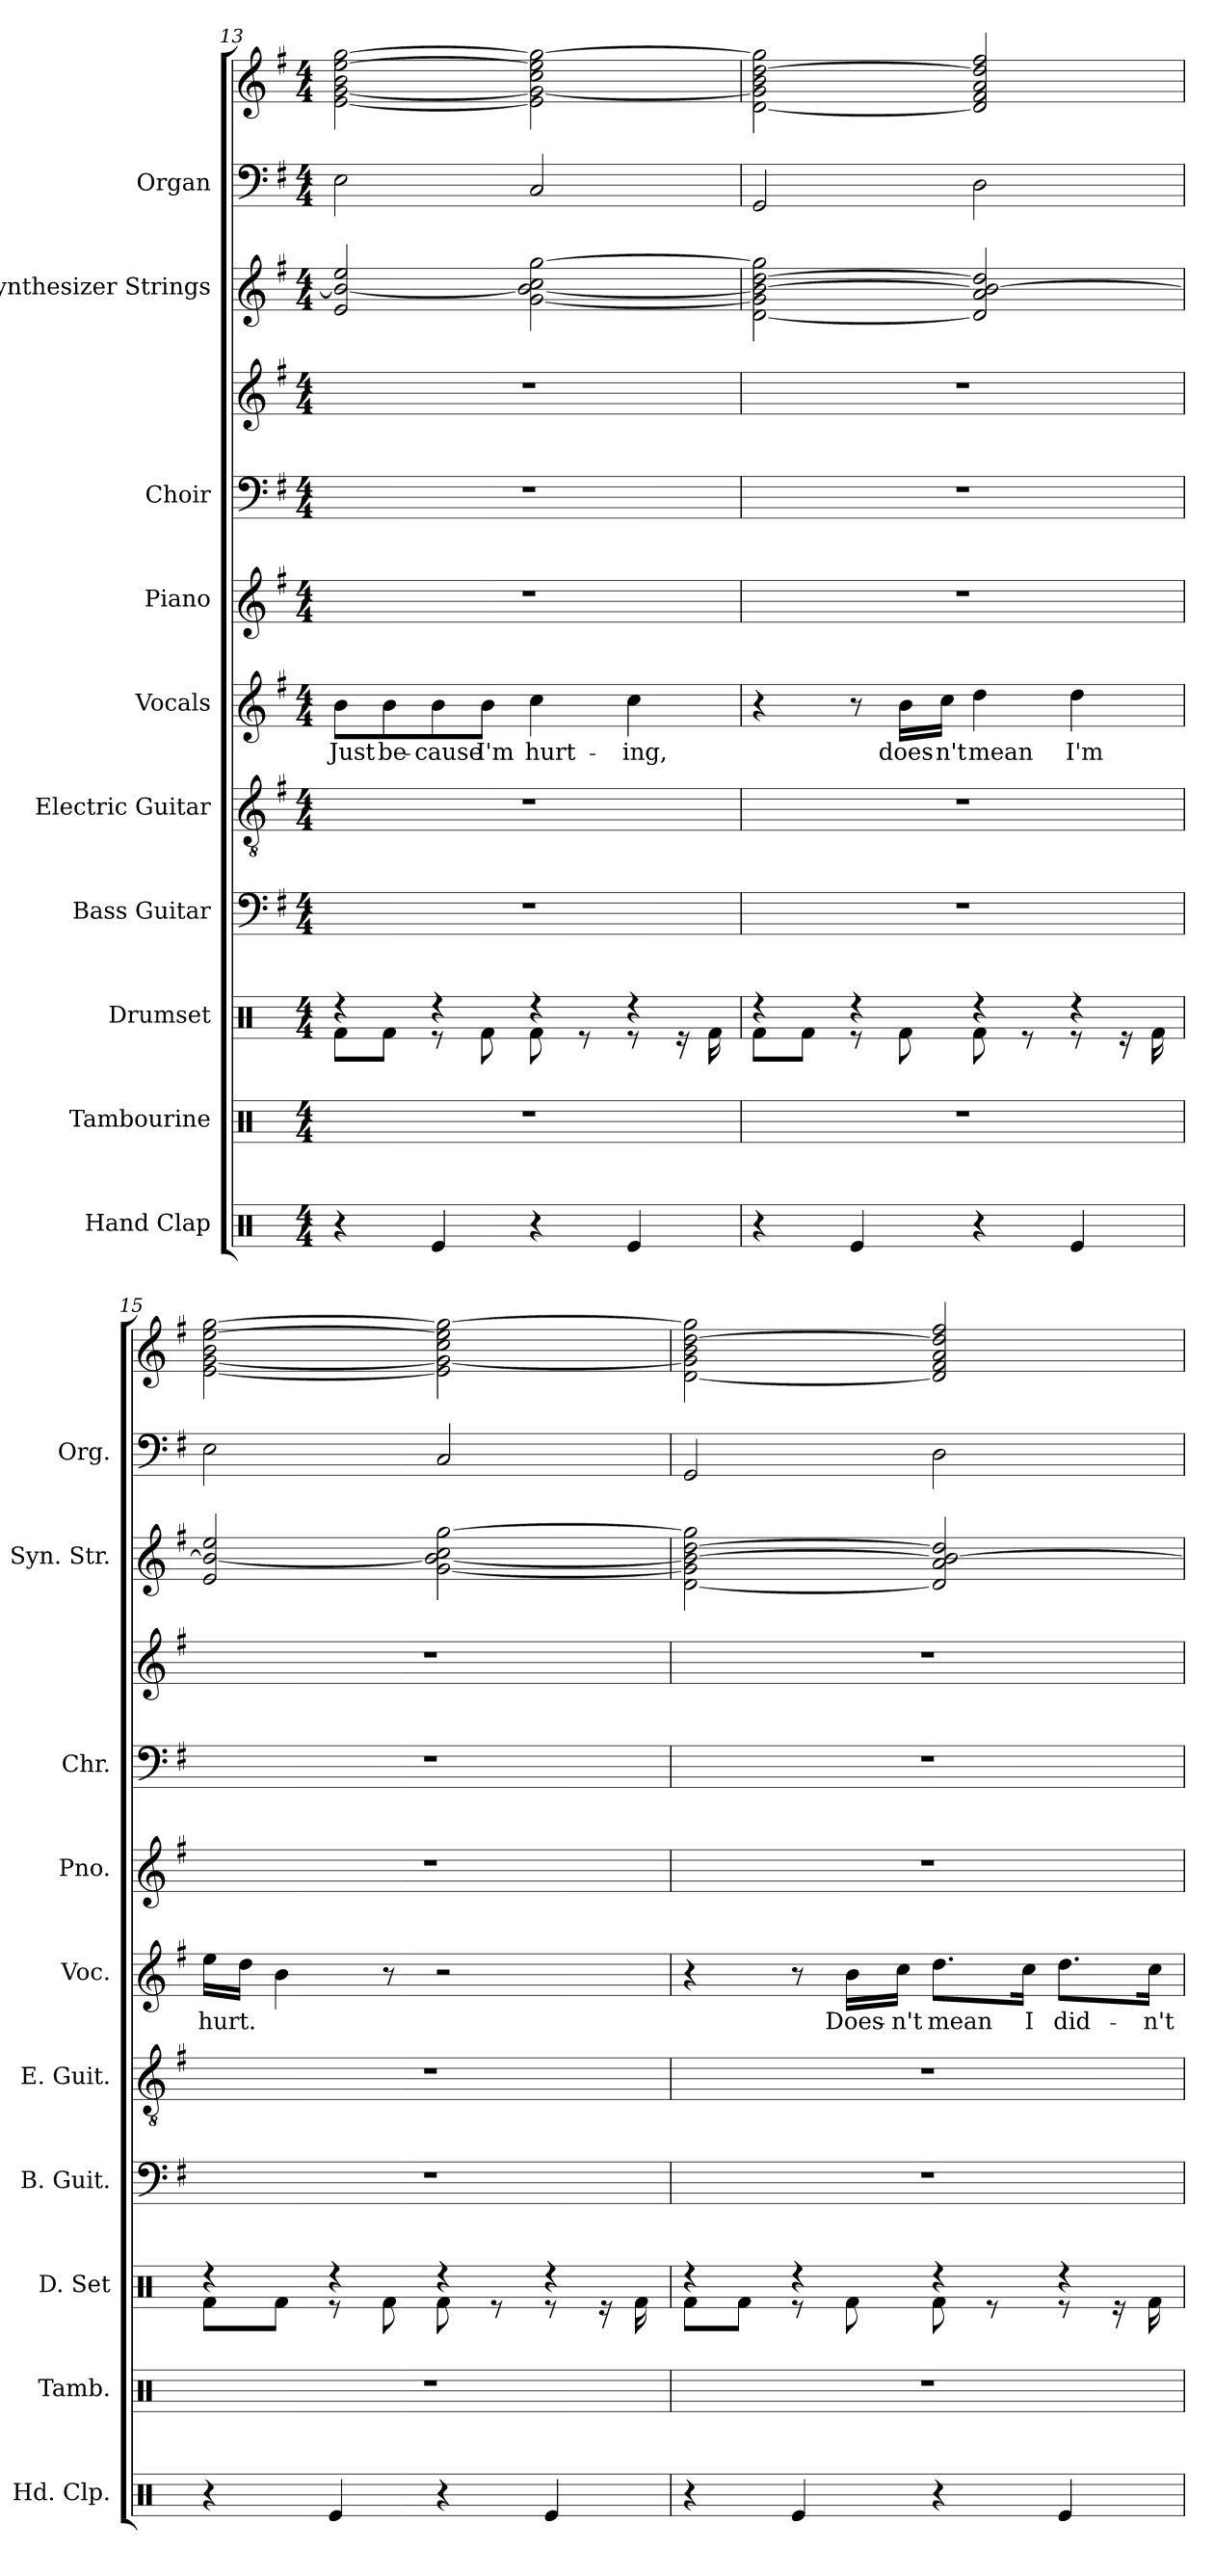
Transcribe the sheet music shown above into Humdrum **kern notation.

**kern	**kern	**kern	**kern	**kern	**kern	**text	**kern	**kern	**kern	**kern	**kern	**kern
*part10	*part9	*part8	*part7	*part6	*part5	*part5	*part4	*part3	*part3	*part2	*part1	*part1
*staff12	*staff11	*staff10	*staff9	*staff8	*staff7	*staff7	*staff6	*staff5	*staff4	*staff3	*staff2	*staff1
*I"Hand Clap	*I"Tambourine	*I"Drumset	*I"Bass Guitar	*I"Electric Guitar	*I"Vocals	*	*I"Piano	*I"Choir	*	*I"Synthesizer Strings	*I"Organ	*
*I'Hd. Clp.	*I'Tamb.	*I'D. Set	*I'B. Guit.	*I'E. Guit.	*I'Voc.	*	*I'Pno.	*I'Chr.	*	*I'Syn. Str.	*I'Org.	*
*clefX	*clefX	*clefX	*clefF4	*clefGv2	*clefG2	*	*clefG2	*clefF4	*clefG2	*clefG2	*clefF4	*clefG2
*	*	*	*ITrd7c12	*	*	*	*	*	*	*	*	*
*k[]	*k[]	*k[]	*k[f#]	*k[f#]	*k[f#]	*	*k[f#]	*k[f#]	*k[f#]	*k[f#]	*k[f#]	*k[f#]
*M4/4	*M4/4	*M4/4	*M4/4	*M4/4	*M4/4	*	*M4/4	*M4/4	*M4/4	*M4/4	*M4/4	*M4/4
=13	=13	=13	=13	=13	=13	=13	=13	=13	=13	=13	=13	=13
*	*	*^	*	*	*	*	*	*	*	*	*	*
!	!	!	!	!	!	!	!LO:LY:b	!	!	!	!	!	!
4r	1r	4r	8Rf\L	1r	1r	8b\L	Just	1r	1r	1r	2e/ 2b/_ 2ee/	2E\	[2e\ [2g\ 2b\ [2ee\ [2gg\
!	!	!	!	!	!	!	!LO:LY:b	!	!	!	!	!	!
.	.	.	8Rf\J	.	.	8b\	be-	.	.	.	.	.	.
!	!	!	!	!	!	!	!LO:LY:b	!	!	!	!	!	!
4Re/	.	4r	8r	.	.	8b\	-cause	.	.	.	.	.	.
!	!	!	!	!	!	!	!LO:LY:b	!	!	!	!	!	!
.	.	.	8Rf\	.	.	8b\J	I'm	.	.	.	.	.	.
!	!	!	!	!	!	!	!LO:LY:b	!	!	!	!	!	!
4r	.	4r	8Rf\	.	.	4cc\	hurt-	.	.	.	[2g\ 2b\_ 2cc\ [2gg\	2C/	2e\] 2g\_ 2cc\ 2ee\] 2gg\_
.	.	.	8r	.	.	.	.	.	.	.	.	.	.
!	!	!	!	!	!	!	!LO:LY:b	!	!	!	!	!	!
4Re/	.	4r	8r	.	.	4cc\	-ing,	.	.	.	.	.	.
.	.	.	16r	.	.	.	.	.	.	.	.	.	.
.	.	.	16Rf\	.	.	.	.	.	.	.	.	.	.
!!LO:PB:g=z
=14	=14	=14	=14	=14	=14	=14	=14	=14	=14	=14	=14	=14	=14
4r	1r	4r	8Rf\L	1r	1r	4r	.	1r	1r	1r	[2d\ 2g\] 2b\_ [2dd\ 2gg\]	2GG/	[2d\ 2g\] 2b\ [2dd\ 2gg\]
.	.	.	8Rf\J	.	.	.	.	.	.	.	.	.	.
4Re/	.	4r	8r	.	.	8r	.	.	.	.	.	.	.
!	!	!	!	!	!	!	!LO:LY:b	!	!	!	!	!	!
.	.	.	8Rf\	.	.	16b\LL	does-	.	.	.	.	.	.
!	!	!	!	!	!	!	!LO:LY:b	!	!	!	!	!	!
.	.	.	.	.	.	16cc\JJ	-n't	.	.	.	.	.	.
!	!	!	!	!	!	!	!LO:LY:b	!	!	!	!	!	!
4r	.	4r	8Rf\	.	.	4dd\	mean	.	.	.	2d/] 2a/ 2b/_ 2dd/]	2D\	2d/] 2f#/ 2a/ 2dd/] 2ff#/
.	.	.	8r	.	.	.	.	.	.	.	.	.	.
!	!	!	!	!	!	!	!LO:LY:b	!	!	!	!	!	!
4Re/	.	4r	8r	.	.	4dd\	I'm	.	.	.	.	.	.
.	.	.	16r	.	.	.	.	.	.	.	.	.	.
.	.	.	16Rf\	.	.	.	.	.	.	.	.	.	.
=15	=15	=15	=15	=15	=15	=15	=15	=15	=15	=15	=15	=15	=15
!	!	!	!	!	!	!	!LO:LY:b	!	!	!	!	!	!
4r	1r	4r	8Rf\L	1r	1r	16ee\LL	hurt.	1r	1r	1r	2e/ 2b/_ 2ee/	2E\	[2e\ [2g\ 2b\ [2ee\ [2gg\
.	.	.	.	.	.	16dd\JJ	.	.	.	.	.	.	.
.	.	.	8Rf\J	.	.	4b\	.	.	.	.	.	.	.
4Re/	.	4r	8r	.	.	.	.	.	.	.	.	.	.
.	.	.	8Rf\	.	.	8r	.	.	.	.	.	.	.
4r	.	4r	8Rf\	.	.	2r	.	.	.	.	[2g\ 2b\_ 2cc\ [2gg\	2C/	2e\] 2g\_ 2cc\ 2ee\] 2gg\_
.	.	.	8r	.	.	.	.	.	.	.	.	.	.
4Re/	.	4r	8r	.	.	.	.	.	.	.	.	.	.
.	.	.	16r	.	.	.	.	.	.	.	.	.	.
.	.	.	16Rf\	.	.	.	.	.	.	.	.	.	.
=16	=16	=16	=16	=16	=16	=16	=16	=16	=16	=16	=16	=16	=16
4r	1r	4r	8Rf\L	1r	1r	4r	.	1r	1r	1r	[2d\ 2g\] 2b\_ [2dd\ 2gg\]	2GG/	[2d\ 2g\] 2b\ [2dd\ 2gg\]
.	.	.	8Rf\J	.	.	.	.	.	.	.	.	.	.
4Re/	.	4r	8r	.	.	8r	.	.	.	.	.	.	.
!	!	!	!	!	!	!	!LO:LY:b	!	!	!	!	!	!
.	.	.	8Rf\	.	.	16b\LL	Does-	.	.	.	.	.	.
!	!	!	!	!	!	!	!LO:LY:b	!	!	!	!	!	!
.	.	.	.	.	.	16cc\JJ	-n't	.	.	.	.	.	.
!	!	!	!	!	!	!	!LO:LY:b	!	!	!	!	!	!
4r	.	4r	8Rf\	.	.	8.dd\L	mean	.	.	.	2d/] 2a/ 2b/_ 2dd/]	2D\	2d/] 2f#/ 2a/ 2dd/] 2ff#/
.	.	.	8r	.	.	.	.	.	.	.	.	.	.
!	!	!	!	!	!	!	!LO:LY:b	!	!	!	!	!	!
.	.	.	.	.	.	16cc\Jk	I	.	.	.	.	.	.
!	!	!	!	!	!	!	!LO:LY:b	!	!	!	!	!	!
4Re/	.	4r	8r	.	.	8.dd\L	did-	.	.	.	.	.	.
.	.	.	16r	.	.	.	.	.	.	.	.	.	.
!	!	!	!	!	!	!	!LO:LY:b	!	!	!	!	!	!
.	.	.	16Rf\	.	.	16cc\Jk	-n't	.	.	.	.	.	.
*	*	*v	*v	*	*	*	*	*	*	*	*	*	*
=	=	=	=	=	=	=	=	=	=	=	=	=
*-	*-	*-	*-	*-	*-	*-	*-	*-	*-	*-	*-	*-
